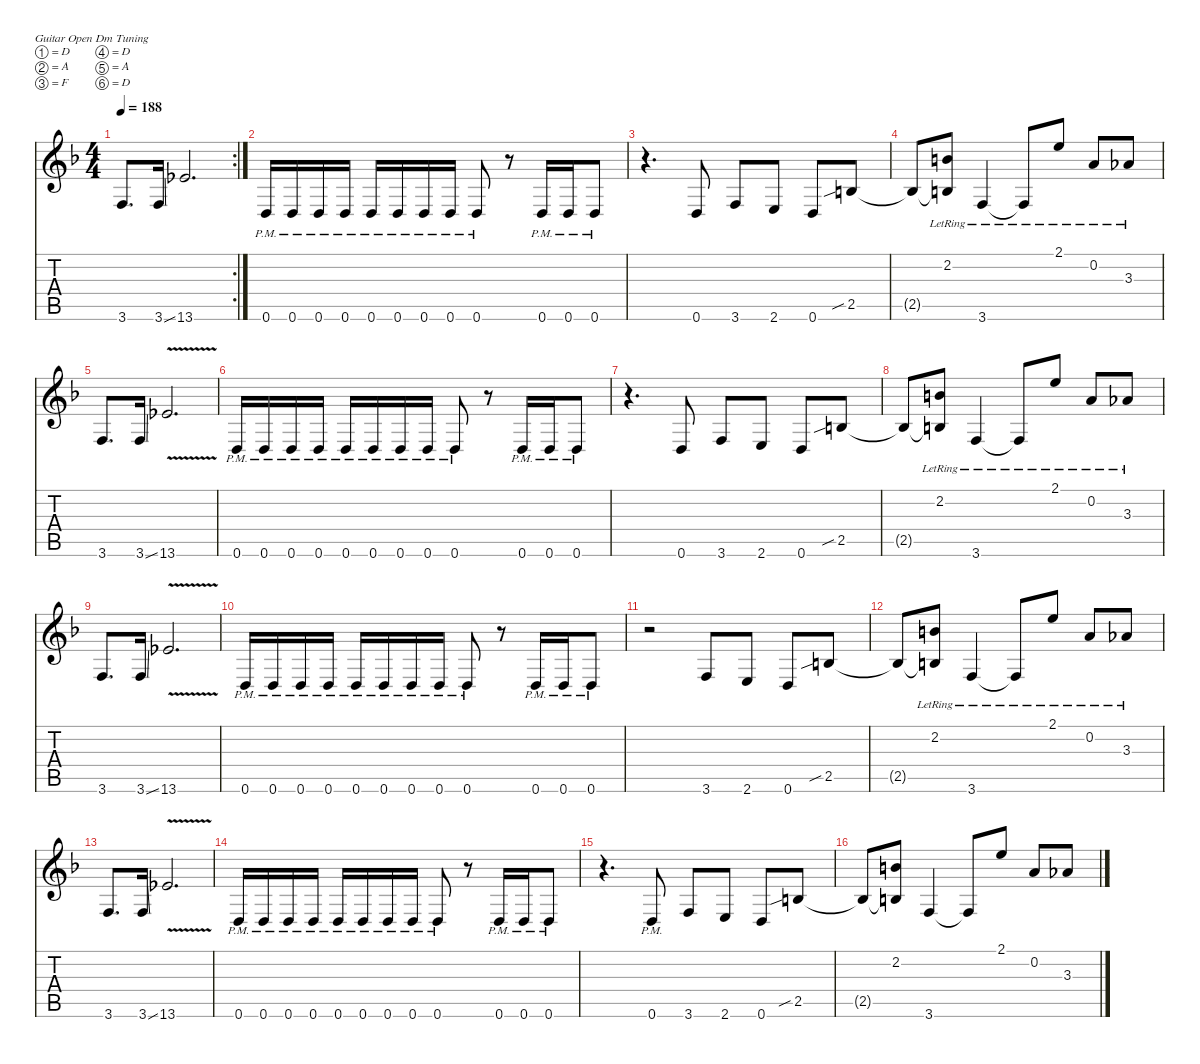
\defaultSystemsLayout 4
\hideDynamics
\bracketExtendMode nobrackets
\singleTrackTrackNamePolicy hidden
\multiTrackTrackNamePolicy hidden
\firstSystemTrackNameMode fullname
\firstSystemTrackNameOrientation horizontal
\otherSystemsTrackNameOrientation horizontal
\track ("Mikael Akerfeldt" "dist.guit.") {defaultSystemsLayout 4 instrument distortionguitar}
\staff {score tabs}
\tuning (D4 A3 F3 D3 A2 D2)
\rc 2
\ts (4 4)
\tempo 188
\clef g2
\ks dminor
3.6{acc forcenatural}.8{d dy f beam Up} 3.6{ss acc forcenatural}.16{beam Up} 13.6{acc b}.2{d beam Up} |
0.6{pm acc forcenatural}.16{beam Up} 0.6{pm acc forcenatural}.16{beam Up} 0.6{pm acc forcenatural}.16{beam Up} 0.6{pm acc forcenatural}.16{beam Up} 0.6{pm acc forcenatural}.16{beam Up} 0.6{pm acc forcenatural}.16{beam Up} 0.6{pm acc forcenatural}.16{beam Up} 0.6{pm acc forcenatural}.16{beam Up} 0.6{pm acc forcenatural}.8{beam Up} r.8{beam Up} 0.6{pm acc forcenatural}.16{beam Up} 0.6{pm acc forcenatural}.16{beam Up} 0.6{pm acc forcenatural}.8{beam Up} |
r.4{d beam Down} 0.6{acc forcenatural}.8{beam Up} 3.6{acc forcenatural}.8{beam Up} 2.6{acc forcenatural}.8{beam Up} 0.6{acc forcenatural}.8{beam Up} 2.5{sib acc forcenatural}.8{beam Up} |
2.5{t acc forcenatural}.8{beam Up} (2.2{lr acc forcenatural} 2.5{t acc forcenatural}).8{beam Up} 3.6{lr acc forcenatural}.4{beam Up} 3.6{lr t acc forcenatural}.8{beam Up} 2.1{lr acc forcenatural}.8{beam Up} 0.2{lr acc forcenatural}.8{beam Up} 3.3{lr acc b}.8{beam Up} |
3.6{acc forcenatural}.8{d beam Up} 3.6{ss acc forcenatural}.16{beam Up} 13.6{v acc b}.2{d beam Up} |
0.6{pm acc forcenatural}.16{beam Up} 0.6{pm acc forcenatural}.16{beam Up} 0.6{pm acc forcenatural}.16{beam Up} 0.6{pm acc forcenatural}.16{beam Up} 0.6{pm acc forcenatural}.16{beam Up} 0.6{pm acc forcenatural}.16{beam Up} 0.6{pm acc forcenatural}.16{beam Up} 0.6{pm acc forcenatural}.16{beam Up} 0.6{pm acc forcenatural}.8{beam Up} r.8{beam Up} 0.6{pm acc forcenatural}.16{beam Up} 0.6{pm acc forcenatural}.16{beam Up} 0.6{pm acc forcenatural}.8{beam Up} |
r.4{d beam Down} 0.6{acc forcenatural}.8{beam Up} 3.6{acc forcenatural}.8{beam Up} 2.6{acc forcenatural}.8{beam Up} 0.6{acc forcenatural}.8{beam Up} 2.5{sib acc forcenatural}.8{beam Up} |
2.5{t acc forcenatural}.8{beam Up} (2.2{lr acc forcenatural} 2.5{t acc forcenatural}).8{beam Up} 3.6{lr acc forcenatural}.4{beam Up} 3.6{lr t acc forcenatural}.8{beam Up} 2.1{lr acc forcenatural}.8{beam Up} 0.2{lr acc forcenatural}.8{beam Up} 3.3{lr acc b}.8{beam Up} |
3.6{acc forcenatural}.8{d beam Up} 3.6{ss acc forcenatural}.16{beam Up} 13.6{v acc b}.2{d beam Up} |
0.6{pm acc forcenatural}.16{beam Up} 0.6{pm acc forcenatural}.16{beam Up} 0.6{pm acc forcenatural}.16{beam Up} 0.6{pm acc forcenatural}.16{beam Up} 0.6{pm acc forcenatural}.16{beam Up} 0.6{pm acc forcenatural}.16{beam Up} 0.6{pm acc forcenatural}.16{beam Up} 0.6{pm acc forcenatural}.16{beam Up} 0.6{pm acc forcenatural}.8{beam Up} r.8{beam Up} 0.6{pm acc forcenatural}.16{beam Up} 0.6{pm acc forcenatural}.16{beam Up} 0.6{pm acc forcenatural}.8{beam Up} |
r.2{beam Down} 3.6{acc forcenatural}.8{beam Up} 2.6{acc forcenatural}.8{beam Up} 0.6{acc forcenatural}.8{beam Up} 2.5{sib acc forcenatural}.8{beam Up} |
2.5{t acc forcenatural}.8{beam Up} (2.2{lr acc forcenatural} 2.5{t acc forcenatural}).8{beam Up} 3.6{lr acc forcenatural}.4{beam Up} 3.6{lr t acc forcenatural}.8{beam Up} 2.1{lr acc forcenatural}.8{beam Up} 0.2{lr acc forcenatural}.8{beam Up} 3.3{lr acc b}.8{beam Up} |
3.6{acc forcenatural}.8{d beam Up} 3.6{ss acc forcenatural}.16{beam Up} 13.6{v acc b}.2{d beam Up} |
0.6{pm acc forcenatural}.16{beam Up} 0.6{pm acc forcenatural}.16{beam Up} 0.6{pm acc forcenatural}.16{beam Up} 0.6{pm acc forcenatural}.16{beam Up} 0.6{pm acc forcenatural}.16{beam Up} 0.6{pm acc forcenatural}.16{beam Up} 0.6{pm acc forcenatural}.16{beam Up} 0.6{pm acc forcenatural}.16{beam Up} 0.6{pm acc forcenatural}.8{beam Up} r.8{beam Up} 0.6{pm acc forcenatural}.16{beam Up} 0.6{pm acc forcenatural}.16{beam Up} 0.6{pm acc forcenatural}.8{beam Up} |
r.4{d beam Down} 0.6{pm acc forcenatural}.8{beam Up} 3.6{acc forcenatural}.8{beam Up} 2.6{acc forcenatural}.8{beam Up} 0.6{acc forcenatural}.8{beam Up} 2.5{sib acc forcenatural}.8{beam Up} |
2.5{t acc forcenatural}.8{beam Up} (2.2{acc forcenatural} 2.5{t acc forcenatural}).8{beam Up} 3.6{acc forcenatural}.4{beam Up} 3.6{t acc forcenatural}.8{beam Up} 2.1{acc forcenatural}.8{beam Up} 0.2{acc forcenatural}.8{beam Up} 3.3{acc b}.8{beam Up}
